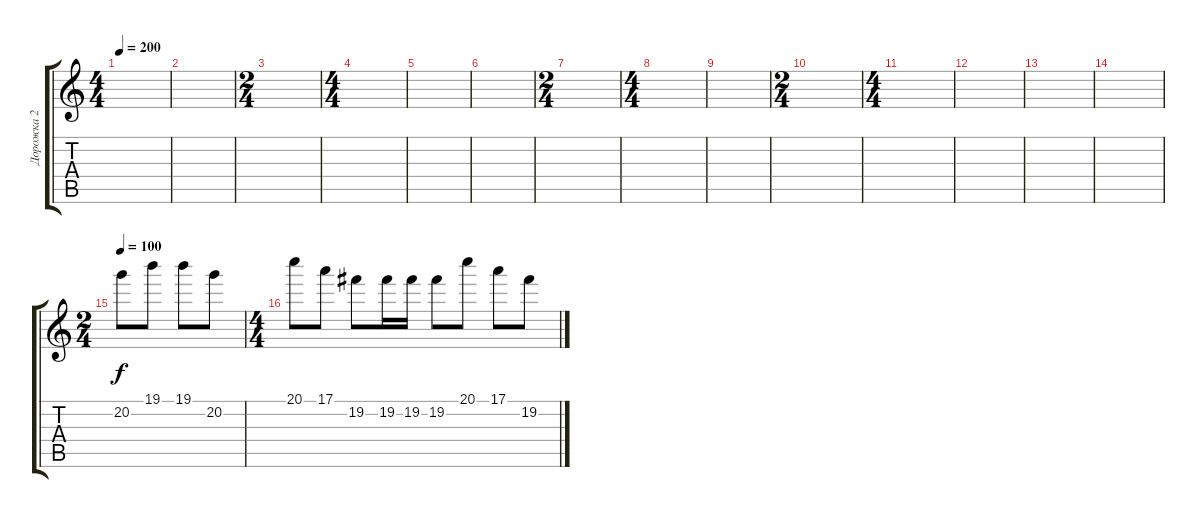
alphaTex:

\track ("Дорожка 2" "Дорожка 2") {instrument distortionguitar}
\staff {score tabs}
\tuning (E4 B3 G3 D3 A2 E2) {hide}
\ts (4 4)
\tempo 200
\clef g2
\ks c
|
|
\ts (2 4)
|
\ts (4 4)
|
|
|
\ts (2 4)
|
\ts (4 4)
|
|
\ts (2 4)
|
\ts (4 4)
|
|
|
|
\ts (2 4)
\tempo 100
20.2.8 19.1.8 19.1.8 20.2.8 |
\ts (4 4)
20.1.8 17.1.8 19.2.8 19.2.16 19.2.16 19.2.8 20.1.8 17.1.8 19.2.8
